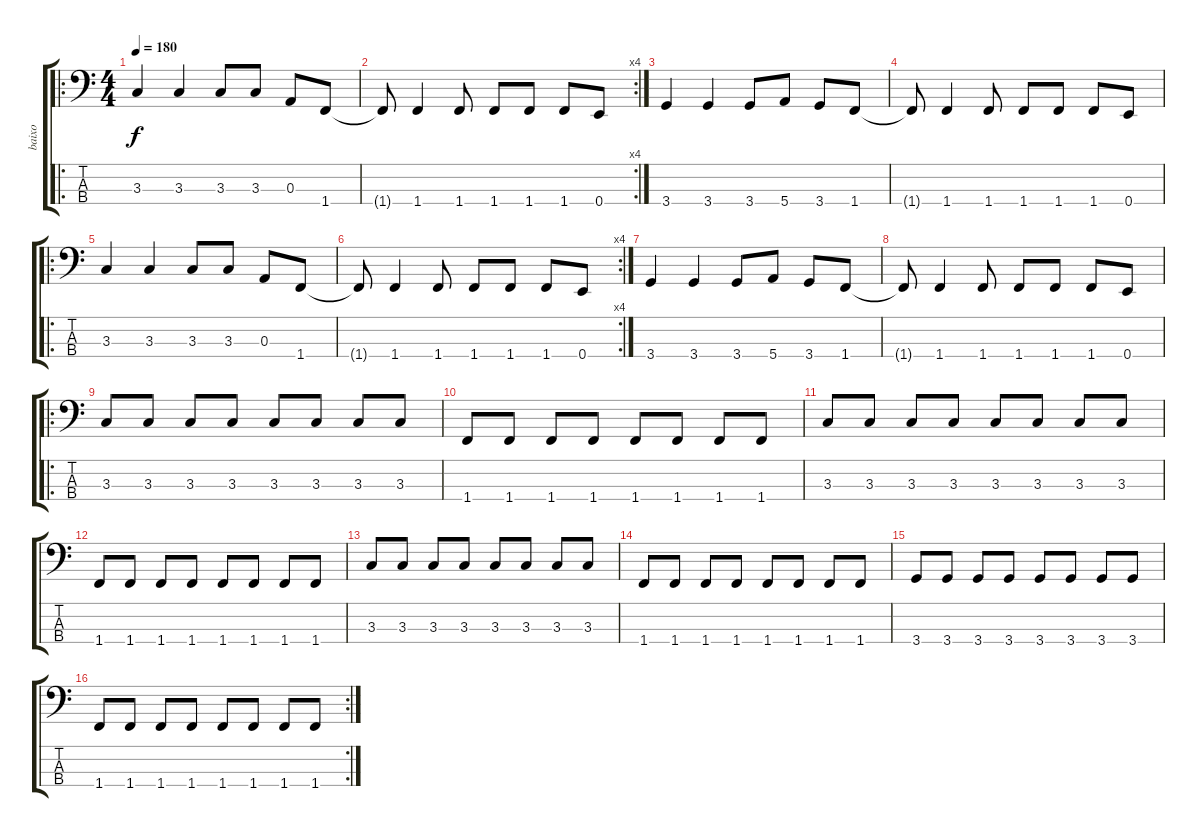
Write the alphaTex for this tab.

\track ("baixo" "baixo") {instrument electricbasspick}
\staff {score tabs}
\tuning (G2 D2 A1 E1) {hide}
\ro
\ts (4 4)
\tempo 180
\clef f4
\ks c
3.3.4{dy f} 3.3.4 3.3.8 3.3.8 0.3.8 1.4.8 |
\rc 4
1.4{t}.8 1.4.4 1.4.8 1.4.8 1.4.8 1.4.8 0.4.8 |
3.4.4 3.4.4 3.4.8 5.4.8 3.4.8 1.4.8 |
1.4{t}.8 1.4.4 1.4.8 1.4.8 1.4.8 1.4.8 0.4.8 |
\ro
3.3.4 3.3.4 3.3.8 3.3.8 0.3.8 1.4.8 |
\rc 4
1.4{t}.8 1.4.4 1.4.8 1.4.8 1.4.8 1.4.8 0.4.8 |
3.4.4 3.4.4 3.4.8 5.4.8 3.4.8 1.4.8 |
1.4{t}.8 1.4.4 1.4.8 1.4.8 1.4.8 1.4.8 0.4.8 |
\ro
3.3.8 3.3.8 3.3.8 3.3.8 3.3.8 3.3.8 3.3.8 3.3.8 |
1.4.8 1.4.8 1.4.8 1.4.8 1.4.8 1.4.8 1.4.8 1.4.8 |
3.3.8 3.3.8 3.3.8 3.3.8 3.3.8 3.3.8 3.3.8 3.3.8 |
1.4.8 1.4.8 1.4.8 1.4.8 1.4.8 1.4.8 1.4.8 1.4.8 |
3.3.8 3.3.8 3.3.8 3.3.8 3.3.8 3.3.8 3.3.8 3.3.8 |
1.4.8 1.4.8 1.4.8 1.4.8 1.4.8 1.4.8 1.4.8 1.4.8 |
3.4.8 3.4.8 3.4.8 3.4.8 3.4.8 3.4.8 3.4.8 3.4.8 |
\rc 2
1.4.8 1.4.8 1.4.8 1.4.8 1.4.8 1.4.8 1.4.8 1.4.8
